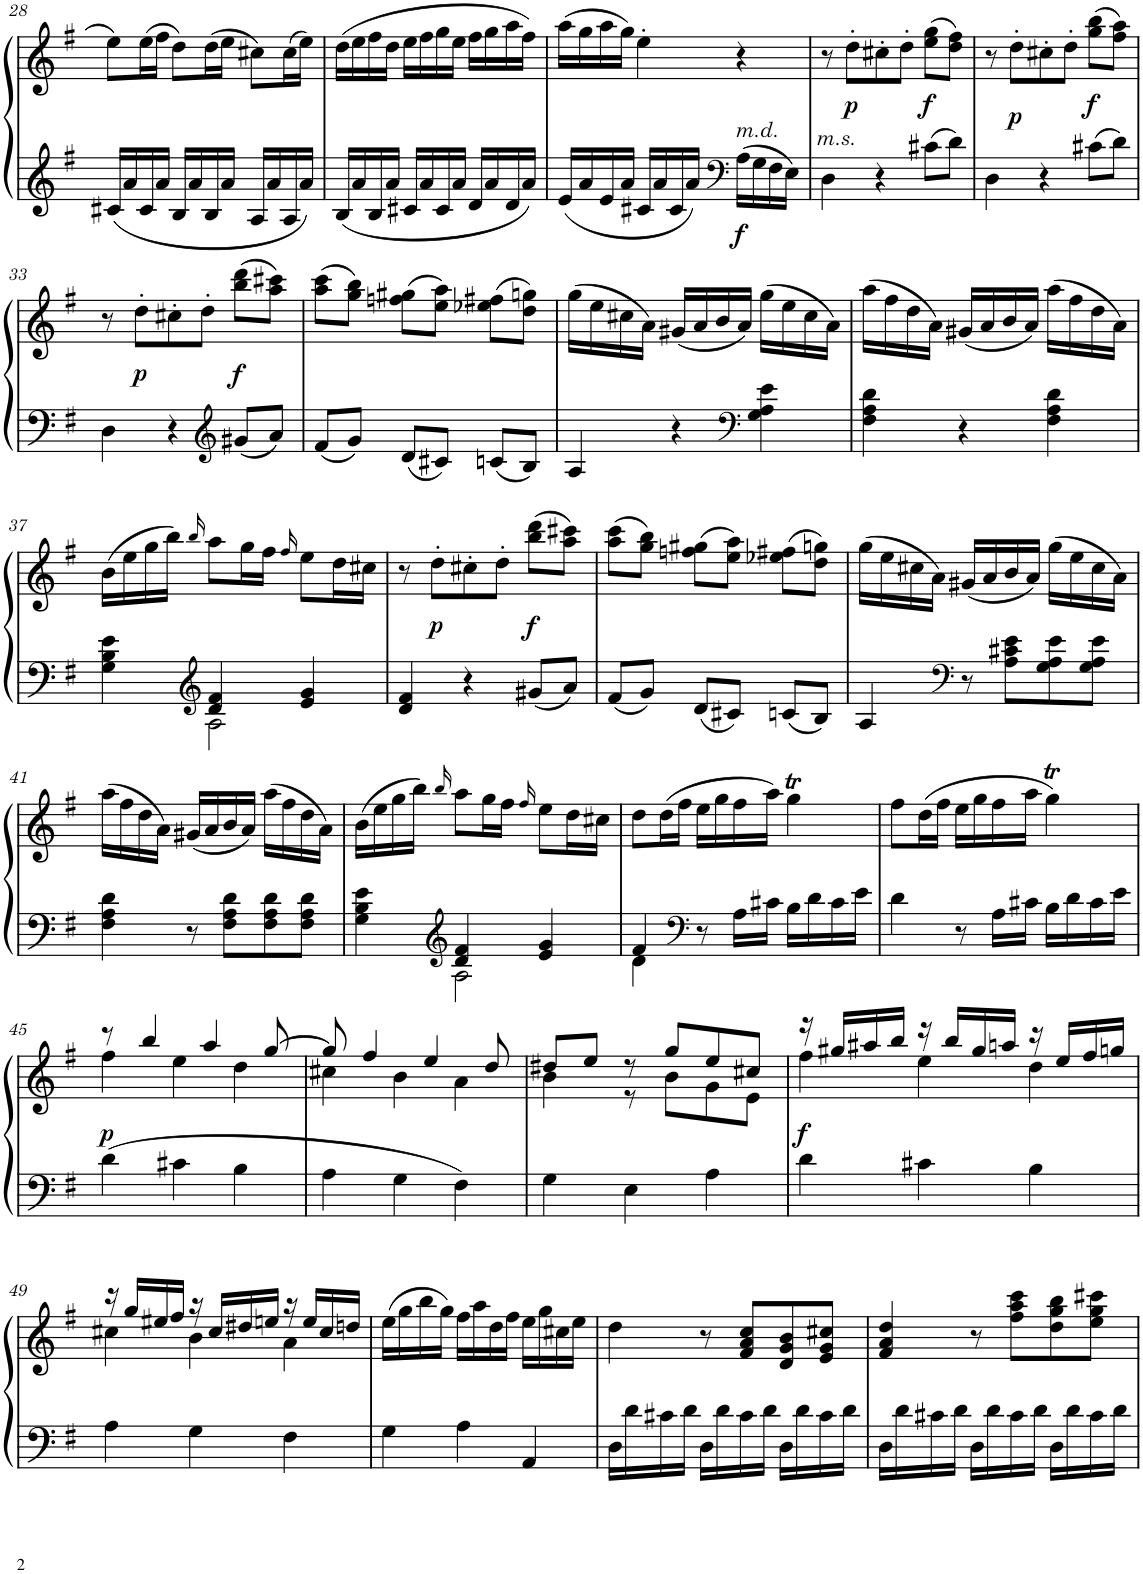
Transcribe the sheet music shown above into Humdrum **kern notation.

**kern	**kern	**dynam
*part1	*part1	*part1
*staff2	*staff1	*staff1/2
*I"Piano	*	*
*I'Pno.	*	*
!!LO:PB:g=z
*clefG2	*clefG2	*
*k[f#]	*k[f#]	*
*M3/4	*M3/4	*
=28	=28	=28
16c#X/LL	8ee\L	.
16a/	.	.
16c#/	(16ee\L	.
16a/JJ	16ff#\JJ	.
16B/LL	8dd\L)	.
16a/	.	.
16B/	(16dd\L	.
16a/JJ	16ee\JJ	.
16A/LL	8cc#X\L)	.
16a/	.	.
16A/	(16cc#\L	.
16a/JJ	16ee\JJ)	.
=29	=29	=29
16B/LL	(16dd\LL	.
16a/	16ee\	.
16B/	16ff#\	.
16a/JJ	16dd\JJ	.
16c#X/LL	16ee\LL	.
16a/	16ff#\	.
16c#/	16gg\	.
16a/JJ	16ee\JJ	.
16d/LL	16ff#\LL	.
16a/	16gg\	.
16d/	16aa\	.
16a/JJ	16ff#\JJ)	.
=30	=30	=30
16e/LL	(16aa\LL	.
16a/	16gg\	.
16e/	16aa\	.
16a/JJ	16gg\JJ)	.
16c#X/LL	4ee'\	.
16a/	.	.
16c#/	.	.
16a/JJ	.	.
*clefF4	*	*
!LO:TX:a:i:t=m.d.	!	!
!	!	!LO:DY:b=2
16A\LL	4r	f
16G\	.	.
16F#\	.	.
16E\JJ	.	.
=31	=31	=31
!LO:TX:a:i:t=m.s.	!	!
4D\	8r	.
!	!	!LO:DY:b
.	8dd'\L	p
4r	8cc#X'\	.
.	8dd'\J	.
!	!	!LO:DY:b
8c#X\L	(8ee\ 8gg\L	f
8d\J	8dd\ 8ff#\J)	.
=32	=32	=32
4D\	8r	.
!	!	!LO:DY:b
.	8dd'\L	p
4r	8cc#X'\	.
.	8dd'\J	.
!	!	!LO:DY:b
8c#X\L	(8gg\ 8bb\L	f
8d\J	8ff#\ 8aa\J)	.
!!LO:LB:g=z
=33	=33	=33
4D\	8r	.
!	!	!LO:DY:b
.	8dd'\L	p
4r	8cc#X'\	.
.	8dd'\J	.
*clefG2	*	*
!	!	!LO:DY:b
8g#X/L	(8bb\ 8ddd\L	f
8a/J	8aa\ 8ccc#X\J)	.
=34	=34	=34
8f#/L	(8aa\ 8ccc\L	.
8g/J	8gg\ 8bb\J)	.
8d/L	(8ffn\ 8gg#X\L	.
8c#X/J	8ee\ 8aa\J)	.
8cn/L	(8ee-X\ 8ff#X\L	.
8B/J	8dd\ 8ggn\J)	.
=35	=35	=35
4A/	(16gg\LL	.
.	16ee\	.
.	16cc#X\	.
.	16a\JJ)	.
4r	(16g#X/LL	.
.	16a/	.
.	16b/	.
.	16a/JJ)	.
*clefF4	*	*
4G\ 4A\ 4e\	(16gg\LL	.
.	16ee\	.
.	16cc#\	.
.	16a\JJ)	.
=36	=36	=36
4F#\ 4A\ 4d\	(16aa\LL	.
.	16ff#\	.
.	16dd\	.
.	16a\JJ)	.
4r	(16g#X/LL	.
.	16a/	.
.	16b/	.
.	16a/JJ)	.
4F#\ 4A\ 4d\	(16aa\LL	.
.	16ff#\	.
.	16dd\	.
.	16a\JJ)	.
!!LO:LB:g=z
=37	=37	=37
*^	*	*
4G\ 4B\ 4e\	4ryy	(16b\LL	.
.	.	16ee\	.
.	.	16gg\	.
.	.	16bb\JJ)	.
*clefG2	*	*	*
.	.	16qbb/	.
4d/ 4f#/	2A\	8aa\L	.
.	.	16gg\L	.
.	.	16ff#\JJ	.
.	.	16qff#/	.
4e/ 4g/	.	8ee\L	.
.	.	16dd\L	.
.	.	16cc#X\JJ	.
*v	*v	*	*
=38	=38	=38
4d/ 4f#/	8r	.
!	!	!LO:DY:b
.	8dd'\L	p
4r	8cc#X'\	.
.	8dd'\J	.
!	!	!LO:DY:b
8g#X/L	(8bb\ 8ddd\L	f
8a/J	8aa\ 8ccc#X\J)	.
=39	=39	=39
8f#/L	(8aa\ 8ccc\L	.
8g/J	8gg\ 8bb\J)	.
8d/L	(8ffn\ 8gg#X\L	.
8c#X/J	8ee\ 8aa\J)	.
8cn/L	(8ee-X\ 8ff#X\L	.
8B/J	8dd\ 8ggn\J)	.
=40	=40	=40
4A/	(16gg\LL	.
.	16ee\	.
.	16cc#X\	.
.	16a\JJ)	.
*clefF4	*	*
8r	(16g#X/LL	.
.	16a/	.
8A\ 8c#X\ 8e\L	16b/	.
.	16a/JJ)	.
8G\ 8A\ 8e\	(16gg\LL	.
.	16ee\	.
8G\ 8A\ 8e\J	16cc#\	.
.	16a\JJ)	.
!!LO:LB:g=z
=41	=41	=41
4F#\ 4A\ 4d\	(16aa\LL	.
.	16ff#\	.
.	16dd\	.
.	16a\JJ)	.
8r	(16g#X/LL	.
.	16a/	.
8F#\ 8A\ 8d\L	16b/	.
.	16a/JJ)	.
8F#\ 8A\ 8d\	(16aa\LL	.
.	16ff#\	.
8F#\ 8A\ 8d\J	16dd\	.
.	16a\JJ)	.
=42	=42	=42
*^	*	*
4G\ 4B\ 4e\	4ryy	(16b\LL	.
.	.	16ee\	.
.	.	16gg\	.
.	.	16bb\JJ)	.
*clefG2	*	*	*
.	.	16qbb/	.
4d/ 4f#/	2A\	8aa\L	.
.	.	16gg\L	.
.	.	16ff#\JJ	.
.	.	16qff#/	.
4e/ 4g/	.	8ee\L	.
.	.	16dd\L	.
.	.	16cc#X\JJ	.
=43	=43	=43	=43
4f#/	4d\	8dd\L	.
.	.	(16dd\L	.
.	.	16ff#\JJ	.
*clefF4	*	*	*
8r	2ryy	16ee\LL	.
.	.	16gg\	.
16A\LL	.	16ff#\	.
16c#X\JJ	.	16aa\JJ)	.
16B\LL	.	4ggT\	.
16d\	.	.	.
16c#\	.	.	.
16e\JJ	.	.	.
*v	*v	*	*
=44	=44	=44
4d\	8ff#\L	.
.	(16dd\L	.
.	16ff#\JJ	.
8r	16ee\LL	.
.	16gg\	.
16A\LL	16ff#\	.
16c#X\JJ	16aa\JJ	.
16B\LL	4ggT\)	.
16d\	.	.
16c#\	.	.
16e\JJ	.	.
!!LO:LB:g=z
=45	=45	=45
*	*^	*
!	!	!	!LO:DY:b
4d\	8r	4ff#\	p
.	4bb/	.	.
4c#X\	.	4ee\	.
.	4aa/	.	.
4B\	.	4dd\	.
.	[8gg/	.	.
=46	=46	=46	=46
4A\	8gg/]	4cc#X\	.
.	4ff#/	.	.
4G\	.	4b\	.
.	4ee/	.	.
4F#\	.	4a\	.
.	8dd/	.	.
=47	=47	=47	=47
4G\	8dd#X/L	4b\	.
.	8ee/J	.	.
4E\	8r	8r	.
.	8gg/L	8b\L	.
4A\	8ee/	8g\	.
.	8cc#X/J	8e\J	.
=48	=48	=48	=48
!	!	!	!LO:DY:b
4d\	16r	4ff#\	f
.	16gg#X/LL	.	.
.	16aa#X/	.	.
.	16bb/JJ	.	.
4c#X\	16r	4ee\	.
.	16bb/LL	.	.
.	16gg#/	.	.
.	16aan/JJ	.	.
4B\	16r	4dd\	.
.	16ee/LL	.	.
.	16ff#/	.	.
.	16ggn/JJ	.	.
!!LO:LB:g=z	!!
=49	=49	=49	=49
4A\	16r	4cc#X\	.
.	16gg/LL	.	.
.	16ee#X/	.	.
.	16ff#/JJ	.	.
4G\	16r	4b\	.
.	16cc#/LL	.	.
.	16dd#X/	.	.
.	16een/JJ	.	.
4F#\	16r	4a\	.
.	16ee/LL	.	.
.	16cc#/	.	.
.	16ddn/JJ	.	.
*	*v	*v	*
=50	=50	=50
4G\	(16ee\LL	.
.	16gg\	.
.	16bb\	.
.	16gg\JJ)	.
4A\	16ff#\LL	.
.	16aa\	.
.	16dd\	.
.	16ff#\JJ	.
4AA/	16ee\LL	.
.	16gg\	.
.	16cc#X\	.
.	16ee\JJ	.
=51	=51	=51
16D\LL	4dd\	.
16d\	.	.
16c#X\	.	.
16d\JJ	.	.
16D\LL	8r	.
16d\	.	.
16c#\	8f#/ 8a/ 8cc/L	.
16d\JJ	.	.
16D\LL	8d/ 8g/ 8b/	.
16d\	.	.
16c#\	8e/ 8g/ 8cc#X/J	.
16d\JJ	.	.
=52	=52	=52
16D\LL	4f#/ 4a/ 4dd/	.
16d\	.	.
16c#X\	.	.
16d\JJ	.	.
16D\LL	8r	.
16d\	.	.
16c#\	8ff#\ 8aa\ 8ccc\L	.
16d\JJ	.	.
16D\LL	8dd\ 8gg\ 8bb\	.
16d\	.	.
16c#\	8ee\ 8gg\ 8ccc#X\J	.
16d\JJ	.	.
=	=	=
*-	*-	*-
